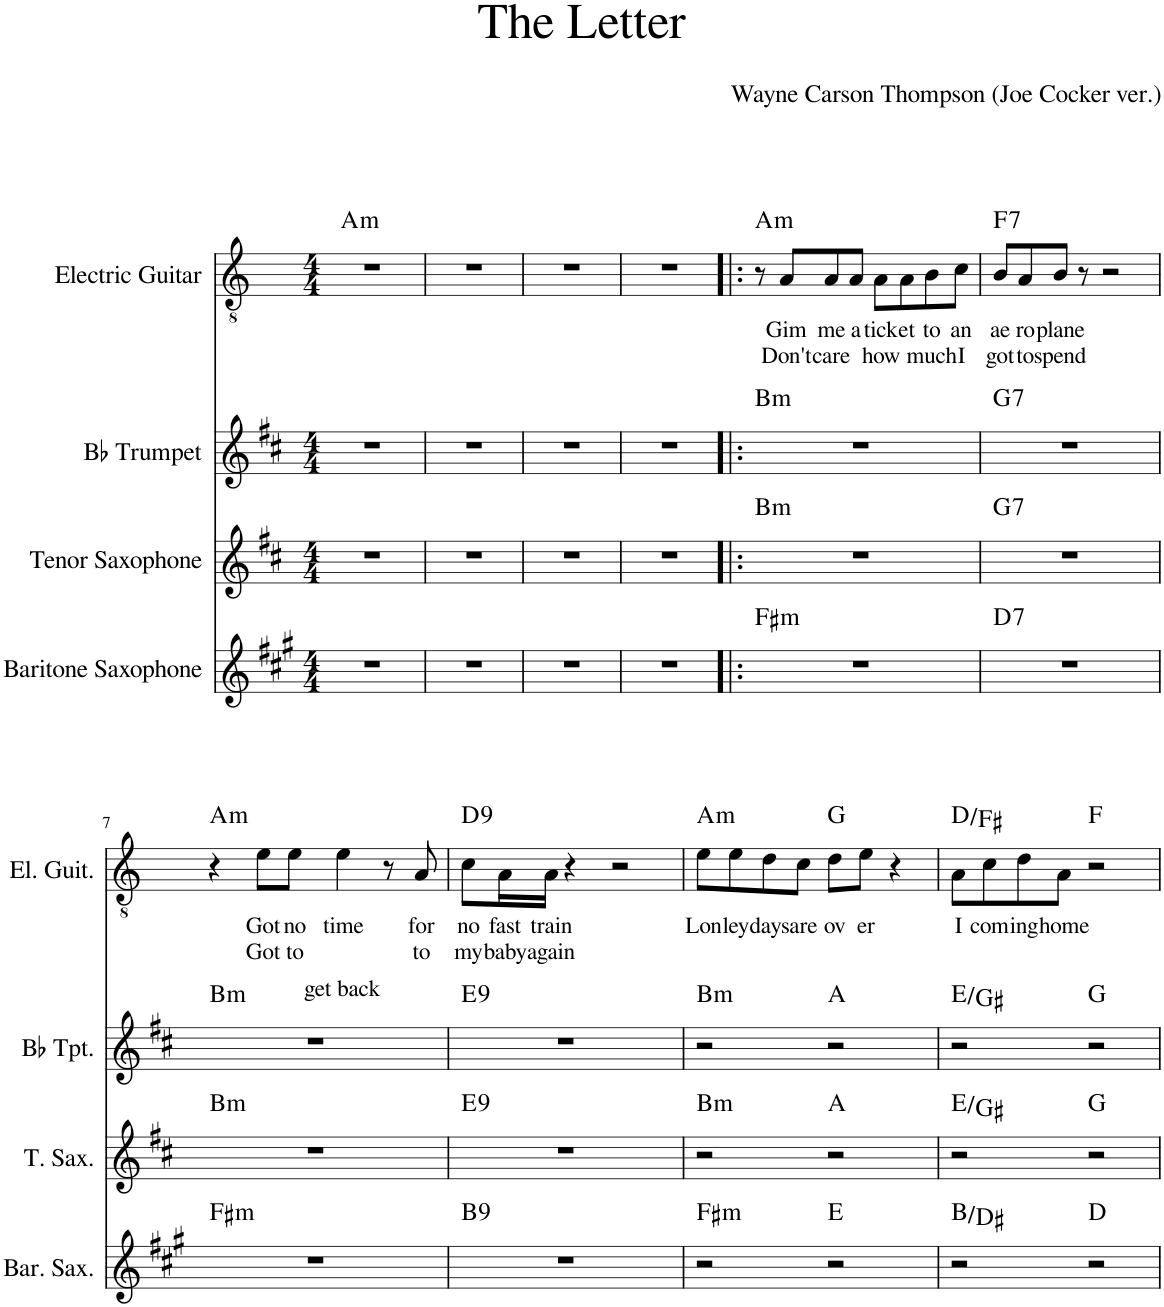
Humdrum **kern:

**kern	**harte	**kern	**harte	**kern	**harte	**kern	**text	**text	**harte
*part4	*part4	*part3	*part3	*part2	*part2	*part1	*part1	*part1	*part1
*staff4	*	*staff3	*	*staff2	*	*staff1	*staff1	*staff1	*
*I"Baritone Saxophone	*	*I"Tenor Saxophone	*	*I"Bb Trumpet	*	*I"Electric Guitar	*	*	*
*I'Bar. Sax.	*	*I'T. Sax.	*	*I'Bb Tpt.	*	*I'El. Guit.	*	*	*
*clefG2	*	*clefG2	*	*clefG2	*	*clefGv2	*	*	*
*Trd12c21	*	*Trd8c14	*	*Trd1c2	*	*	*	*	*
*k[f#c#g#]	*	*k[f#c#]	*	*k[f#c#]	*	*k[]	*	*	*
*M4/4	*	*M4/4	*	*M4/4	*	*M4/4	*	*	*
=1	=1	=1	=1	=1	=1	=1	=1	=1	=1
!	!	!	!	!	!	!	!	!	!LO:H:kt=m
1r	.	1r	.	1r	.	1r	.	.	A:min
=2	=2	=2	=2	=2	=2	=2	=2	=2	=2
1r	.	1r	.	1r	.	1r	.	.	.
=3	=3	=3	=3	=3	=3	=3	=3	=3	=3
1r	.	1r	.	1r	.	1r	.	.	.
=4	=4	=4	=4	=4	=4	=4	=4	=4	=4
1r	.	1r	.	1r	.	1r	.	.	.
=5!|:	=5!|:	=5!|:	=5!|:	=5!|:	=5!|:	=5!|:	=5!|:	=5!|:	=5!|:
!	!LO:H:kt=m	!	!LO:H:kt=m	!	!LO:H:kt=m	!	!	!	!LO:H:kt=m
1r	F#:min	1r	B:min	1r	B:min	8r	.	.	A:min
!	!	!	!	!	!	!	!LO:LY:b	!LO:LY:b	!
.	.	.	.	.	.	8A/L	Gim	Don't	.
!	!	!	!	!	!	!	!LO:LY:b	!LO:LY:b	!
.	.	.	.	.	.	8A/	me	care	.
!	!	!	!	!	!	!	!LO:LY:b	!	!
.	.	.	.	.	.	8A/J	a	.	.
!	!	!	!	!	!	!	!LO:LY:b	!LO:LY:b	!
.	.	.	.	.	.	8A\L	tick	how	.
!	!	!	!	!	!	!	!LO:LY:b	!	!
.	.	.	.	.	.	8A\	et	.	.
!	!	!	!	!	!	!	!LO:LY:b	!LO:LY:b	!
.	.	.	.	.	.	8B\	to	much	.
!	!	!	!	!	!	!	!LO:LY:b	!LO:LY:b	!
.	.	.	.	.	.	8c\J	an	I	.
=6	=6	=6	=6	=6	=6	=6	=6	=6	=6
!	!LO:H:kt=7	!	!LO:H:kt=7	!	!LO:H:kt=7	!	!LO:LY:b	!LO:LY:b	!LO:H:kt=7
1r	D:7	1r	G:7	1r	G:7	8B/L	ae	got	F:7
!	!	!	!	!	!	!	!LO:LY:b	!LO:LY:b	!
.	.	.	.	.	.	8A/	ro	to	.
!	!	!	!	!	!	!	!LO:LY:b	!LO:LY:b	!
.	.	.	.	.	.	8B/J	plane	spend	.
.	.	.	.	.	.	8r	.	.	.
.	.	.	.	.	.	2r	.	.	.
!!LO:LB:g=z
=7	=7	=7	=7	=7	=7	=7	=7	=7	=7
!	!LO:H:kt=m	!	!LO:H:kt=m	!	!LO:H:kt=m	!	!	!	!LO:H:kt=m
1r	F#:min	1r	B:min	1r	B:min	4r	.	.	A:min
!	!	!	!	!	!	!	!LO:LY:b	!LO:LY:b	!
.	.	.	.	.	.	8e\L	Got	Got	.
!	!	!	!	!	!	!	!LO:LY:b	!LO:LY:b	!
.	.	.	.	.	.	8e\J	no	to	.
!	!	!	!	!	!	!	!LO:LY:b	!LO:LY:b	!
.	.	.	.	.	.	4e\	time	get back	.
.	.	.	.	.	.	8r	.	.	.
!	!	!	!	!	!	!	!LO:LY:b	!LO:LY:b	!
.	.	.	.	.	.	8A/	for	to	.
=8	=8	=8	=8	=8	=8	=8	=8	=8	=8
!	!LO:H:kt=9	!	!LO:H:kt=9	!	!LO:H:kt=9	!	!LO:LY:b	!LO:LY:b	!LO:H:kt=9
1r	B:9	1r	E:9	1r	E:9	8c\L	no	my	D:9
!	!	!	!	!	!	!	!LO:LY:b	!LO:LY:b	!
.	.	.	.	.	.	16A\L	fast	baby	.
!	!	!	!	!	!	!	!LO:LY:b	!LO:LY:b	!
.	.	.	.	.	.	16A\JJ	train	again	.
.	.	.	.	.	.	4r	.	.	.
.	.	.	.	.	.	2r	.	.	.
=9	=9	=9	=9	=9	=9	=9	=9	=9	=9
!	!LO:H:kt=m	!	!LO:H:kt=m	!	!LO:H:kt=m	!	!LO:LY:b	!	!LO:H:kt=m
2r	F#:min	2r	B:min	2r	B:min	8e\L	Lon	.	A:min
!	!	!	!	!	!	!	!LO:LY:b	!	!
.	.	.	.	.	.	8e\	ley	.	.
!	!	!	!	!	!	!	!LO:LY:b	!	!
.	.	.	.	.	.	8d\	days	.	.
!	!	!	!	!	!	!	!LO:LY:b	!	!
.	.	.	.	.	.	8c\J	are	.	.
!	!	!	!	!	!	!	!LO:LY:b	!	!
2r	E:maj	2r	A:maj	2r	A:maj	8d\L	ov	.	G:maj
!	!	!	!	!	!	!	!LO:LY:b	!	!
.	.	.	.	.	.	8e\J	er	.	.
.	.	.	.	.	.	4r	.	.	.
=10	=10	=10	=10	=10	=10	=10	=10	=10	=10
!	!	!	!	!	!	!	!LO:LY:b	!	!
2r	B:maj/3	2r	E:maj/3	2r	E:maj/3	8A\L	I	.	D:maj/3
!	!	!	!	!	!	!	!LO:LY:b	!	!
.	.	.	.	.	.	8c\	com	.	.
!	!	!	!	!	!	!	!LO:LY:b	!	!
.	.	.	.	.	.	8d\	ing	.	.
!	!	!	!	!	!	!	!LO:LY:b	!	!
.	.	.	.	.	.	8A\J	home	.	.
2r	D:maj	2r	G:maj	2r	G:maj	2r	.	.	F:maj
=	=	=	=	=	=	=	=	=	=
*-	*-	*-	*-	*-	*-	*-	*-	*-	*-
